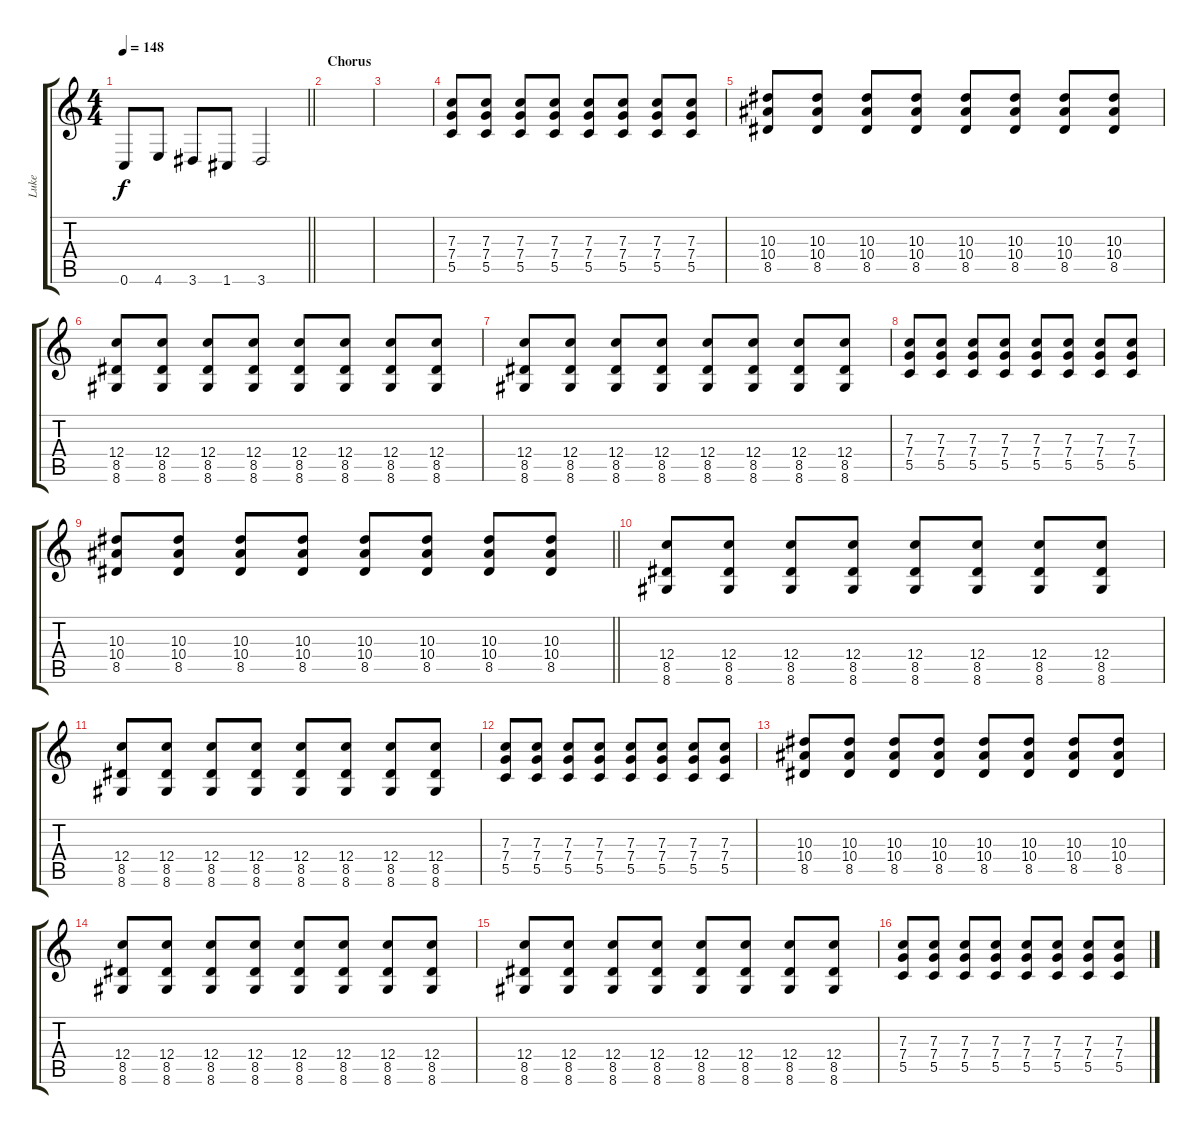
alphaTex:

\track ("Luke" "Luke") {instrument overdrivenguitar}
\staff {score tabs}
\tuning (D4 A3 F3 C3 G2 C2) {hide}
\ts (4 4)
\tempo 148
\clef g2
\barLineRight lightlight
\ks c
0.6{t}.8{dy f} 4.6.8 3.6.8 1.6.8 3.6.2 |
\section ("" "Chorus")
|
|
(7.3 7.4 5.5).8 (7.3 7.4 5.5).8 (7.3 7.4 5.5).8 (7.3 7.4 5.5).8 (7.3 7.4 5.5).8 (7.3 7.4 5.5).8 (7.3 7.4 5.5).8 (7.3 7.4 5.5).8 |
(10.3 10.4 8.5).8 (10.3 10.4 8.5).8 (10.3 10.4 8.5).8 (10.3 10.4 8.5).8 (10.3 10.4 8.5).8 (10.3 10.4 8.5).8 (10.3 10.4 8.5).8 (10.3 10.4 8.5).8 |
(12.4 8.5 8.6).8 (12.4 8.5 8.6).8 (12.4 8.5 8.6).8 (12.4 8.5 8.6).8 (12.4 8.5 8.6).8 (12.4 8.5 8.6).8 (12.4 8.5 8.6).8 (12.4 8.5 8.6).8 |
(12.4 8.5 8.6).8 (12.4 8.5 8.6).8 (12.4 8.5 8.6).8 (12.4 8.5 8.6).8 (12.4 8.5 8.6).8 (12.4 8.5 8.6).8 (12.4 8.5 8.6).8 (12.4 8.5 8.6).8 |
(7.3 7.4 5.5).8 (7.3 7.4 5.5).8 (7.3 7.4 5.5).8 (7.3 7.4 5.5).8 (7.3 7.4 5.5).8 (7.3 7.4 5.5).8 (7.3 7.4 5.5).8 (7.3 7.4 5.5).8 |
\barLineRight lightlight
(10.3 10.4 8.5).8 (10.3 10.4 8.5).8 (10.3 10.4 8.5).8 (10.3 10.4 8.5).8 (10.3 10.4 8.5).8 (10.3 10.4 8.5).8 (10.3 10.4 8.5).8 (10.3 10.4 8.5).8 |
(12.4 8.5 8.6).8 (12.4 8.5 8.6).8 (12.4 8.5 8.6).8 (12.4 8.5 8.6).8 (12.4 8.5 8.6).8 (12.4 8.5 8.6).8 (12.4 8.5 8.6).8 (12.4 8.5 8.6).8 |
(12.4 8.5 8.6).8 (12.4 8.5 8.6).8 (12.4 8.5 8.6).8 (12.4 8.5 8.6).8 (12.4 8.5 8.6).8 (12.4 8.5 8.6).8 (12.4 8.5 8.6).8 (12.4 8.5 8.6).8 |
(7.3 7.4 5.5).8 (7.3 7.4 5.5).8 (7.3 7.4 5.5).8 (7.3 7.4 5.5).8 (7.3 7.4 5.5).8 (7.3 7.4 5.5).8 (7.3 7.4 5.5).8 (7.3 7.4 5.5).8 |
(10.3 10.4 8.5).8 (10.3 10.4 8.5).8 (10.3 10.4 8.5).8 (10.3 10.4 8.5).8 (10.3 10.4 8.5).8 (10.3 10.4 8.5).8 (10.3 10.4 8.5).8 (10.3 10.4 8.5).8 |
(12.4 8.5 8.6).8 (12.4 8.5 8.6).8 (12.4 8.5 8.6).8 (12.4 8.5 8.6).8 (12.4 8.5 8.6).8 (12.4 8.5 8.6).8 (12.4 8.5 8.6).8 (12.4 8.5 8.6).8 |
(12.4 8.5 8.6).8 (12.4 8.5 8.6).8 (12.4 8.5 8.6).8 (12.4 8.5 8.6).8 (12.4 8.5 8.6).8 (12.4 8.5 8.6).8 (12.4 8.5 8.6).8 (12.4 8.5 8.6).8 |
(7.3 7.4 5.5).8 (7.3 7.4 5.5).8 (7.3 7.4 5.5).8 (7.3 7.4 5.5).8 (7.3 7.4 5.5).8 (7.3 7.4 5.5).8 (7.3 7.4 5.5).8 (7.3 7.4 5.5).8
